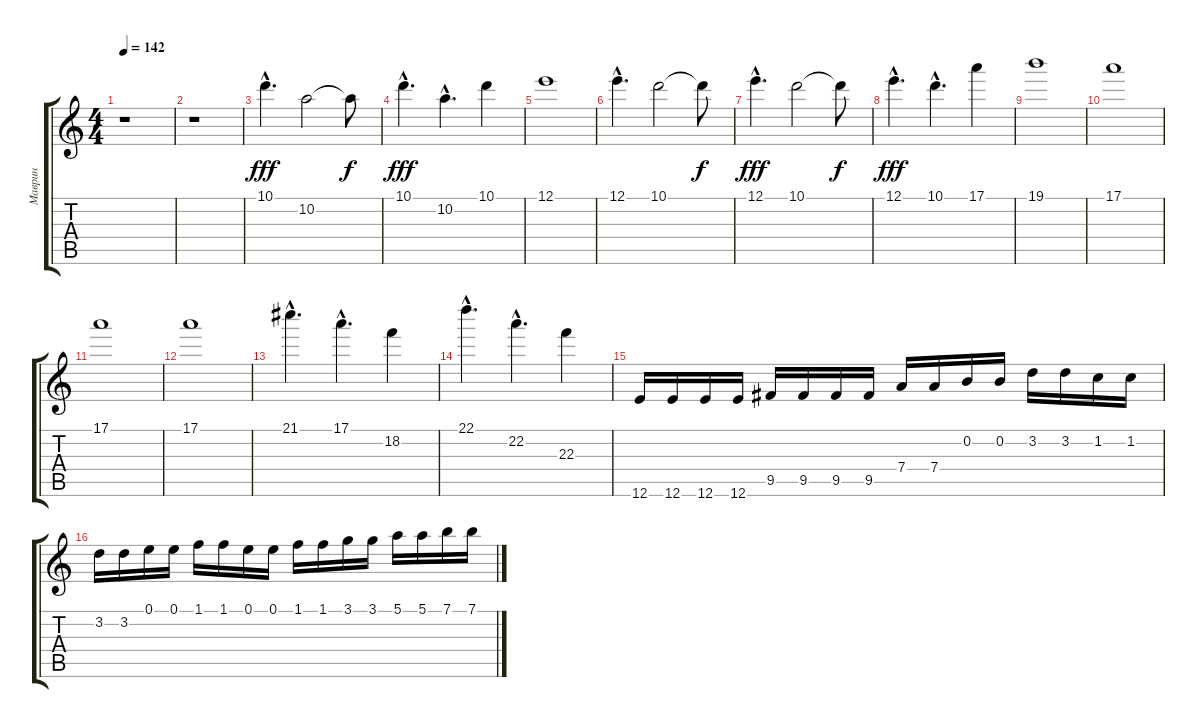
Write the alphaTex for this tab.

\track ("Маврин" "Маврин") {instrument distortionguitar}
\staff {score tabs}
\tuning (E4 B3 G3 D3 A2 E2) {hide}
\ts (4 4)
\tempo 142
\clef g2
\ks c
r.1{dy fff} |
r.1 |
10.1{hac}.4{d} 10.2.2 10.2{t}.8{dy f} |
10.1{hac}.4{d dy fff} 10.2{hac}.4{d} 10.1.4 |
12.1.1 |
12.1{hac}.4{d} 10.1.2 10.1{t}.8{dy f} |
12.1{hac}.4{d dy fff} 10.1.2 10.1{t}.8{dy f} |
12.1{hac}.4{d dy fff} 10.1{hac}.4{d} 17.1.4 |
19.1.1 |
17.1.1 |
17.1.1 |
17.1.1 |
21.1{hac}.4{d} 17.1{hac}.4{d} 18.2.4 |
22.1{hac}.4{d} 22.2{hac}.4{d} 22.3.4 |
12.6.16 12.6.16 12.6.16 12.6.16 9.5.16 9.5.16 9.5.16 9.5.16 7.4.16 7.4.16 0.2.16 0.2.16 3.2.16 3.2.16 1.2.16 1.2.16 |
3.2.16 3.2.16 0.1.16 0.1.16 1.1.16 1.1.16 0.1.16 0.1.16 1.1.16 1.1.16 3.1.16 3.1.16 5.1.16 5.1.16 7.1.16 7.1.16
